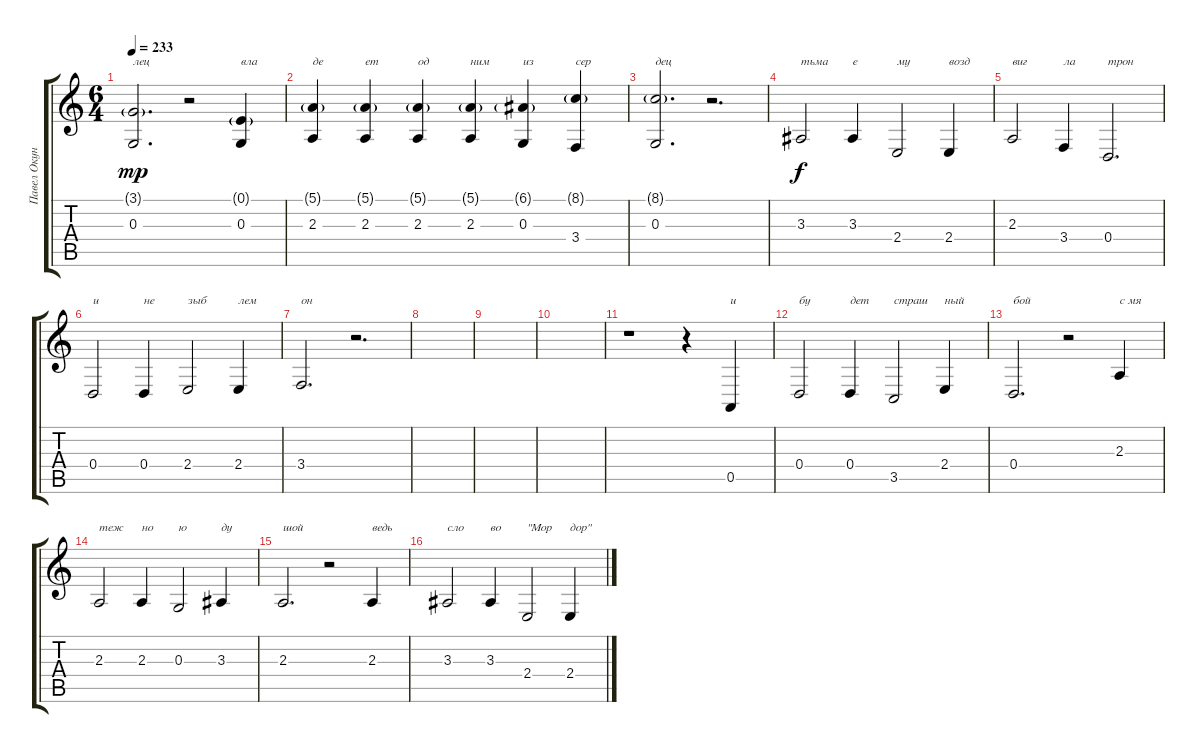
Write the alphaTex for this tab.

\track ("Павел Окунев" "Павел Окун") {instrument bassoon}
\staff {score tabs}
\tuning (E4 B3 G3 D3 A2 E2) {hide}
\ts (6 4)
\tempo 233
\clef g2
\ks c
(3.1{g} 0.3).2{d txt "лец" dy mp} r.2 (0.1{g} 0.3).4{txt "вла"} |
(5.1{g} 2.3).4{txt "де"} (5.1{g} 2.3).4{txt "ет"} (5.1{g} 2.3).4{txt "од"} (5.1{g} 2.3).4{txt "ним"} (6.1{g} 0.3).4{txt "из"} (8.1{g} 3.4).4{txt "сер"} |
(8.1{g} 0.3).2{d txt "дец"} r.2{d} |
3.3.2{txt "тьма" dy f} 3.3.4{txt "е"} 2.4.2{txt "му"} 2.4.4{txt "возд"} |
2.3.2{txt "виг"} 3.4.4{txt "ла"} 0.4.2{d txt "трон"} |
0.4.2{txt "и"} 0.4.4{txt "не"} 2.4.2{txt "зыб"} 2.4.4{txt "лем"} |
3.4.2{d txt "он"} r.2{d} |
|
|
|
r.1 r.4 0.5.4{txt "и"} |
0.4.2{txt "бу"} 0.4.4{txt "дет"} 3.5.2{txt "страш"} 2.4.4{txt "ный"} |
0.4.2{d txt "бой"} r.2 2.3.4{txt "с мя"} |
2.3.2{txt "теж"} 2.3.4{txt "но"} 0.3.2{txt "ю"} 3.3.4{txt "ду"} |
2.3.2{d txt "шой"} r.2 2.3.4{txt "ведь"} |
3.3.2{txt "сло"} 3.3.4{txt "во"} 2.4.2{txt "\"Мор"} 2.4.4{txt "дор\""}
